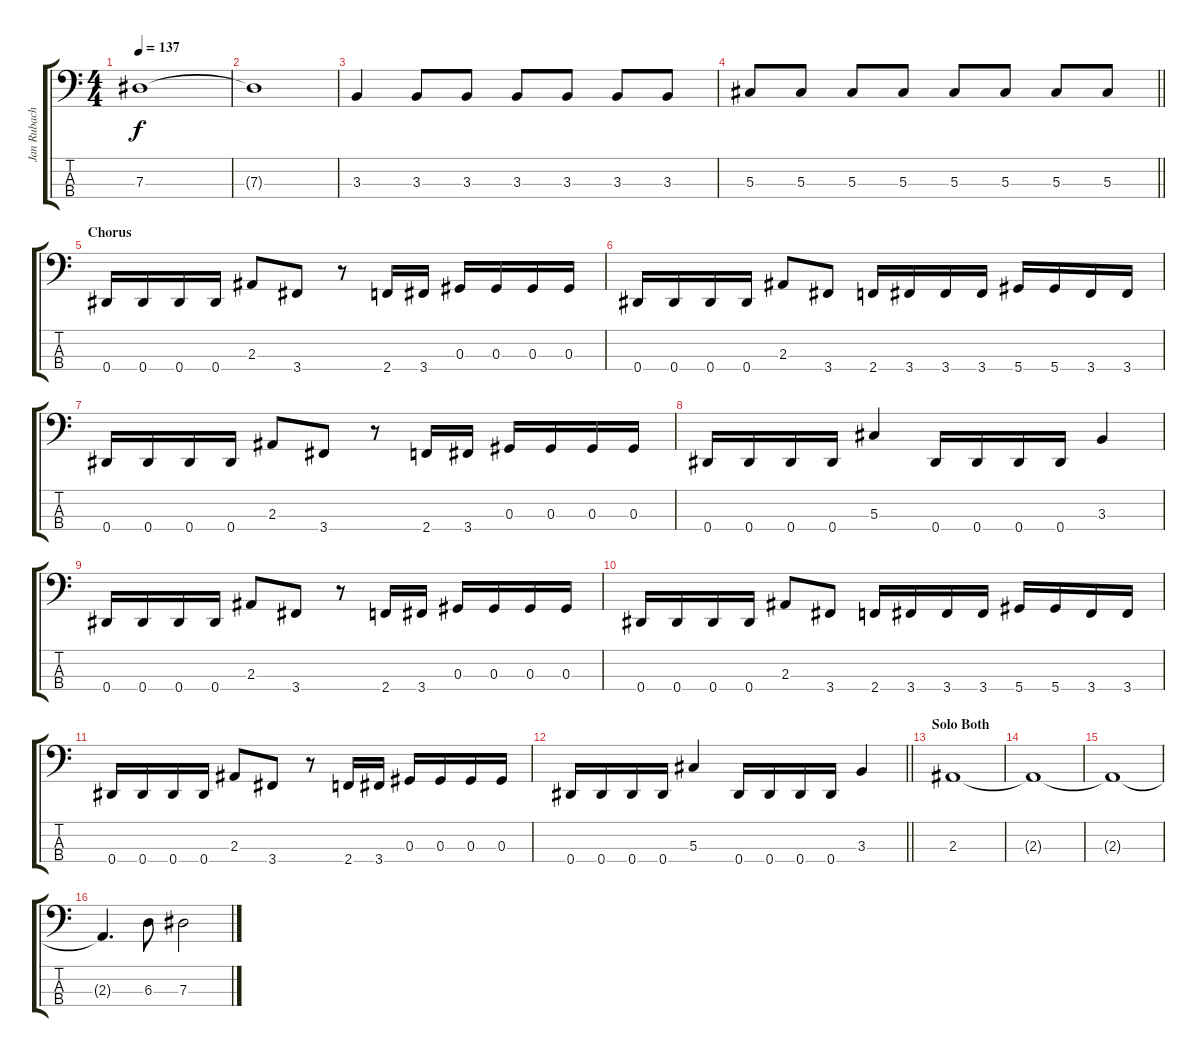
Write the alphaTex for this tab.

\track ("Jan Rubach" "Jan Rubach") {instrument electricbasspick}
\staff {score tabs}
\tuning (Gb2 Db2 Ab1 Eb1) {hide}
\ts (4 4)
\tempo 137
\clef f4
\ks c
7.3.1{dy f} |
7.3{t}.1 |
3.3.4 3.3.8 3.3.8 3.3.8 3.3.8 3.3.8 3.3.8 |
\barLineRight lightlight
5.3.8 5.3.8 5.3.8 5.3.8 5.3.8 5.3.8 5.3.8 5.3.8 |
\section ("" "Chorus")
0.4.16 0.4.16 0.4.16 0.4.16 2.3.8 3.4.8 r.8 2.4.16 3.4.16 0.3.16 0.3.16 0.3.16 0.3.16 |
0.4.16 0.4.16 0.4.16 0.4.16 2.3.8 3.4.8 2.4.16 3.4.16 3.4.16 3.4.16 5.4.16 5.4.16 3.4.16 3.4.16 |
0.4.16 0.4.16 0.4.16 0.4.16 2.3.8 3.4.8 r.8 2.4.16 3.4.16 0.3.16 0.3.16 0.3.16 0.3.16 |
0.4.16 0.4.16 0.4.16 0.4.16 5.3.4 0.4.16 0.4.16 0.4.16 0.4.16 3.3.4 |
0.4.16 0.4.16 0.4.16 0.4.16 2.3.8 3.4.8 r.8 2.4.16 3.4.16 0.3.16 0.3.16 0.3.16 0.3.16 |
0.4.16 0.4.16 0.4.16 0.4.16 2.3.8 3.4.8 2.4.16 3.4.16 3.4.16 3.4.16 5.4.16 5.4.16 3.4.16 3.4.16 |
0.4.16 0.4.16 0.4.16 0.4.16 2.3.8 3.4.8 r.8 2.4.16 3.4.16 0.3.16 0.3.16 0.3.16 0.3.16 |
\barLineRight lightlight
0.4.16 0.4.16 0.4.16 0.4.16 5.3.4 0.4.16 0.4.16 0.4.16 0.4.16 3.3.4 |
\section ("" "Solo Both")
2.3.1 |
2.3{t}.1 |
2.3{t}.1 |
2.3{t}.4{d} 6.3.8 7.3.2
